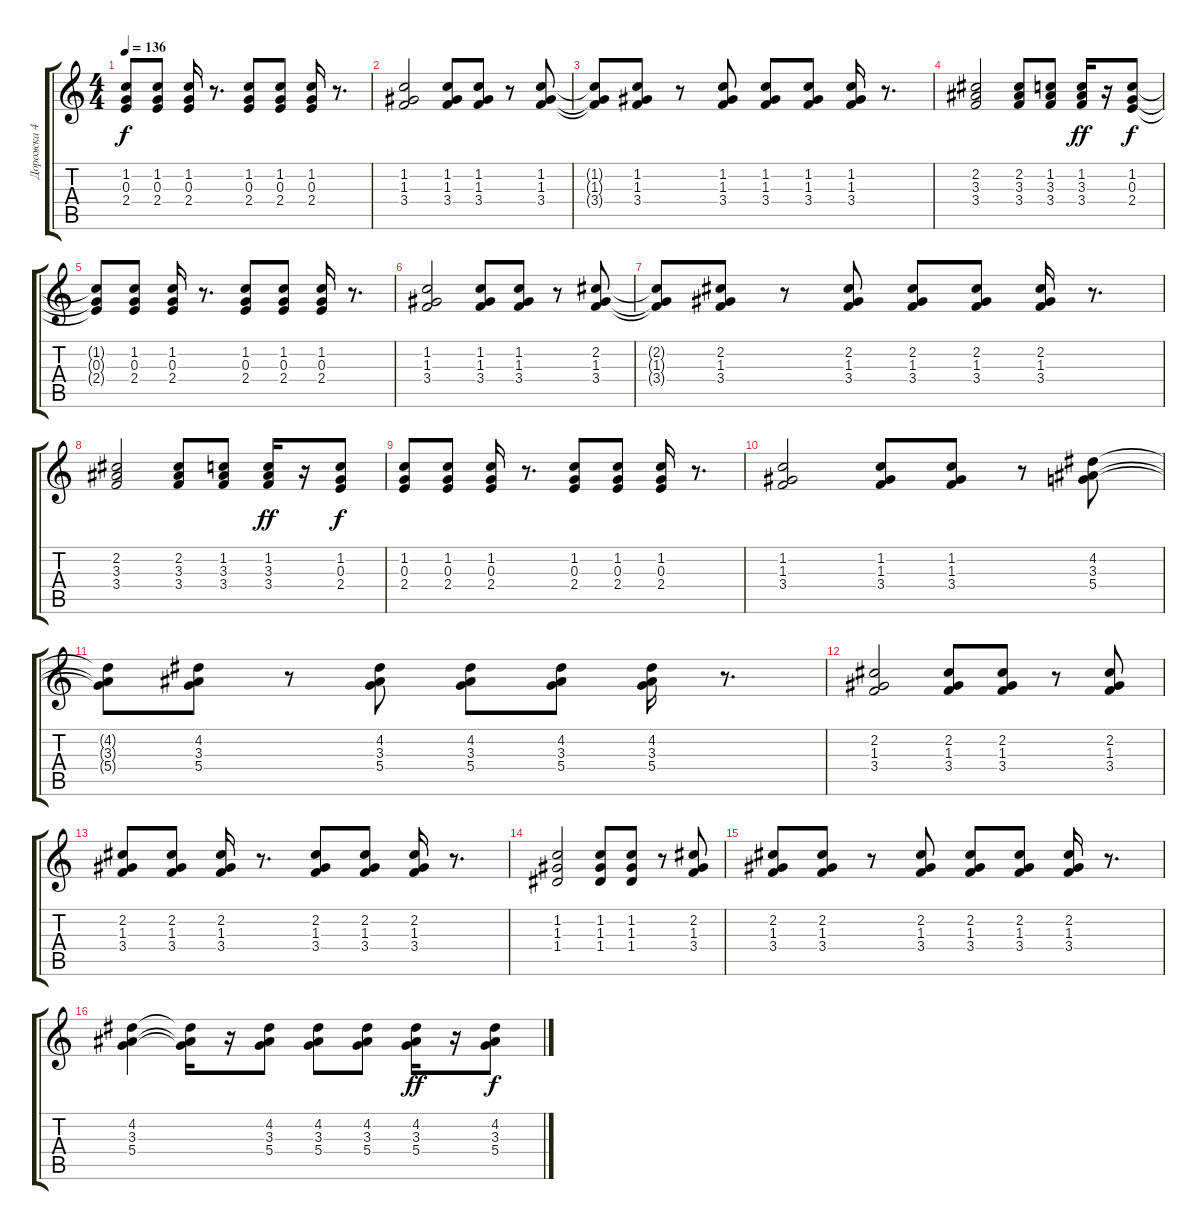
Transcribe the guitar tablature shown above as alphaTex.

\track ("Дорожка 4" "Дорожка 4") {instrument acousticguitarsteel}
\staff {score tabs}
\tuning (E4 B3 G3 D3 A2 E2) {hide}
\ts (4 4)
\tempo 136
\clef g2
\ks c
(1.2 0.3 2.4).8{dy f} (1.2 0.3 2.4).8 (1.2 0.3 2.4).16 r.8{d} (1.2 0.3 2.4).8 (1.2 0.3 2.4).8 (1.2 0.3 2.4).16 r.8{d} |
(1.2 1.3 3.4).2 (1.2 1.3 3.4).8 (1.2 1.3 3.4).8 r.8 (1.2 1.3 3.4).8 |
(1.2{t} 1.3{t} 3.4{t}).8 (1.2 1.3 3.4).8 r.8 (1.2 1.3 3.4).8 (1.2 1.3 3.4).8 (1.2 1.3 3.4).8 (1.2 1.3 3.4).16 r.8{d} |
(2.2 3.3 3.4).2 (2.2 3.3 3.4).8 (1.2 3.3 3.4).8 (1.2 3.3 3.4).16{dy ff} r.16 (1.2 0.3 2.4).8{dy f} |
(1.2{t} 0.3{t} 2.4{t}).8 (1.2 0.3 2.4).8 (1.2 0.3 2.4).16 r.8{d} (1.2 0.3 2.4).8 (1.2 0.3 2.4).8 (1.2 0.3 2.4).16 r.8{d} |
(1.2 1.3 3.4).2 (1.2 1.3 3.4).8 (1.2 1.3 3.4).8 r.8 (2.2 1.3 3.4).8 |
(2.2{t} 1.3{t} 3.4{t}).8 (2.2 1.3 3.4).8 r.8 (2.2 1.3 3.4).8 (2.2 1.3 3.4).8 (2.2 1.3 3.4).8 (2.2 1.3 3.4).16 r.8{d} |
(2.2 3.3 3.4).2 (2.2 3.3 3.4).8 (1.2 3.3 3.4).8 (1.2 3.3 3.4).16{dy ff} r.16 (1.2 0.3 2.4).8{dy f} |
(1.2 0.3 2.4).8 (1.2 0.3 2.4).8 (1.2 0.3 2.4).16 r.8{d} (1.2 0.3 2.4).8 (1.2 0.3 2.4).8 (1.2 0.3 2.4).16 r.8{d} |
(1.2 1.3 3.4).2{volume 9} (1.2 1.3 3.4).8 (1.2 1.3 3.4).8 r.8 (4.2 3.3 5.4).8 |
(4.2{t} 3.3{t} 5.4{t}).8 (4.2 3.3 5.4).8 r.8 (4.2 3.3 5.4).8 (4.2 3.3 5.4).8 (4.2 3.3 5.4).8 (4.2 3.3 5.4).16 r.8{d} |
(2.2 1.3 3.4).2 (2.2 1.3 3.4).8 (2.2 1.3 3.4).8 r.8 (2.2 1.3 3.4).8 |
(2.2 1.3 3.4).8 (2.2 1.3 3.4).8 (2.2 1.3 3.4).16 r.8{d} (2.2 1.3 3.4).8 (2.2 1.3 3.4).8 (2.2 1.3 3.4).16 r.8{d} |
(1.2 1.3 1.4).2 (1.2 1.3 1.4).8 (1.2 1.3 1.4).8 r.8 (2.2 1.3 3.4).8 |
(2.2 1.3 3.4).8 (2.2 1.3 3.4).8 r.8 (2.2 1.3 3.4).8 (2.2 1.3 3.4).8 (2.2 1.3 3.4).8 (2.2 1.3 3.4).16 r.8{d} |
(4.2 3.3 5.4).4 (4.2{t} 3.3{t} 5.4{t}).16 r.16 (4.2 3.3 5.4).8 (4.2 3.3 5.4).8 (4.2 3.3 5.4).8 (4.2 3.3 5.4).16{dy ff} r.16 (4.2 3.3 5.4).8{dy f}
